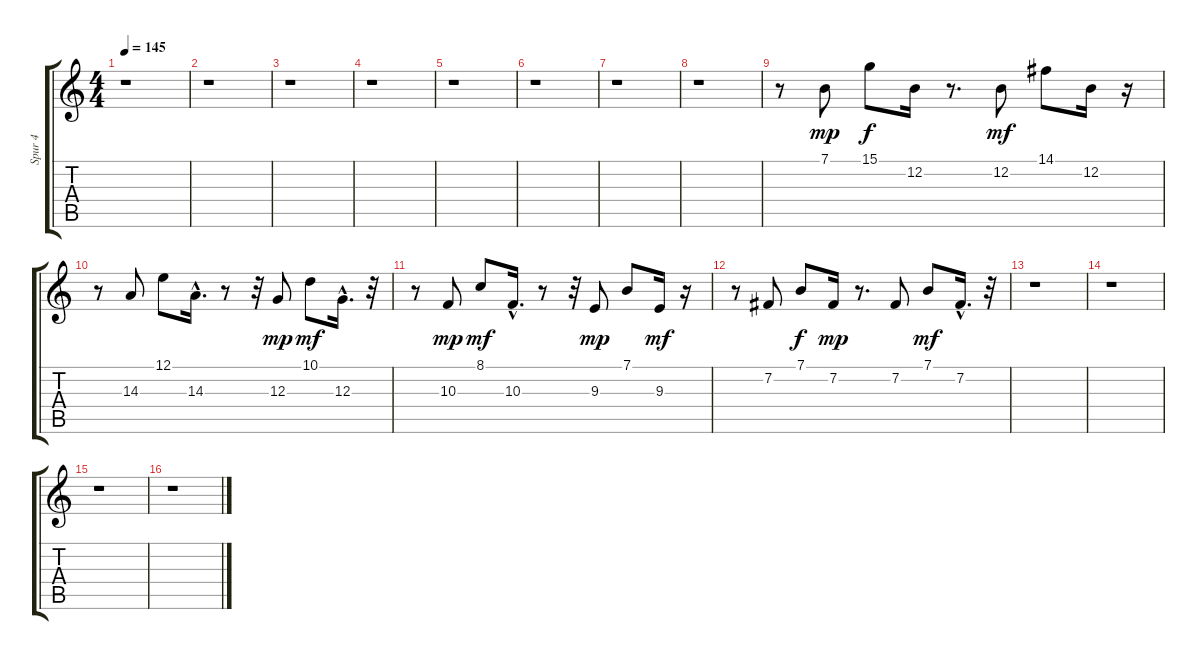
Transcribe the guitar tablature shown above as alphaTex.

\track ("Spur 4" "Spur 4") {instrument pad1newage}
\staff {score tabs}
\tuning (E4 B3 G3 D3 A2 E2) {hide}
\ts (4 4)
\tempo 145
\clef g2
\ks c
r.1{dy mp} |
r.1 |
r.1 |
r.1 |
r.1 |
r.1 |
r.1 |
r.1 |
r.8 7.1.8 15.1.8{dy f} 12.2.16 r.8{d} 12.2.8{dy mf} 14.1.8 12.2.16 r.16 |
r.8 14.3.8 12.1.8 14.3{hac}.16{d} r.8 r.32 12.3.8{dy mp} 10.1.8{dy mf} 12.3{hac}.16{d} r.32 |
r.8 10.3.8{dy mp} 8.1.8{dy mf} 10.3{hac}.16{d} r.8 r.32 9.3.8{dy mp} 7.1.8 9.3.16{dy mf} r.16 |
r.8 7.2.8 7.1.8{dy f} 7.2.16{dy mp} r.8{d} 7.2.8 7.1.8{dy mf} 7.2{hac}.16{d} r.32 |
r.1 |
r.1 |
r.1 |
r.1
